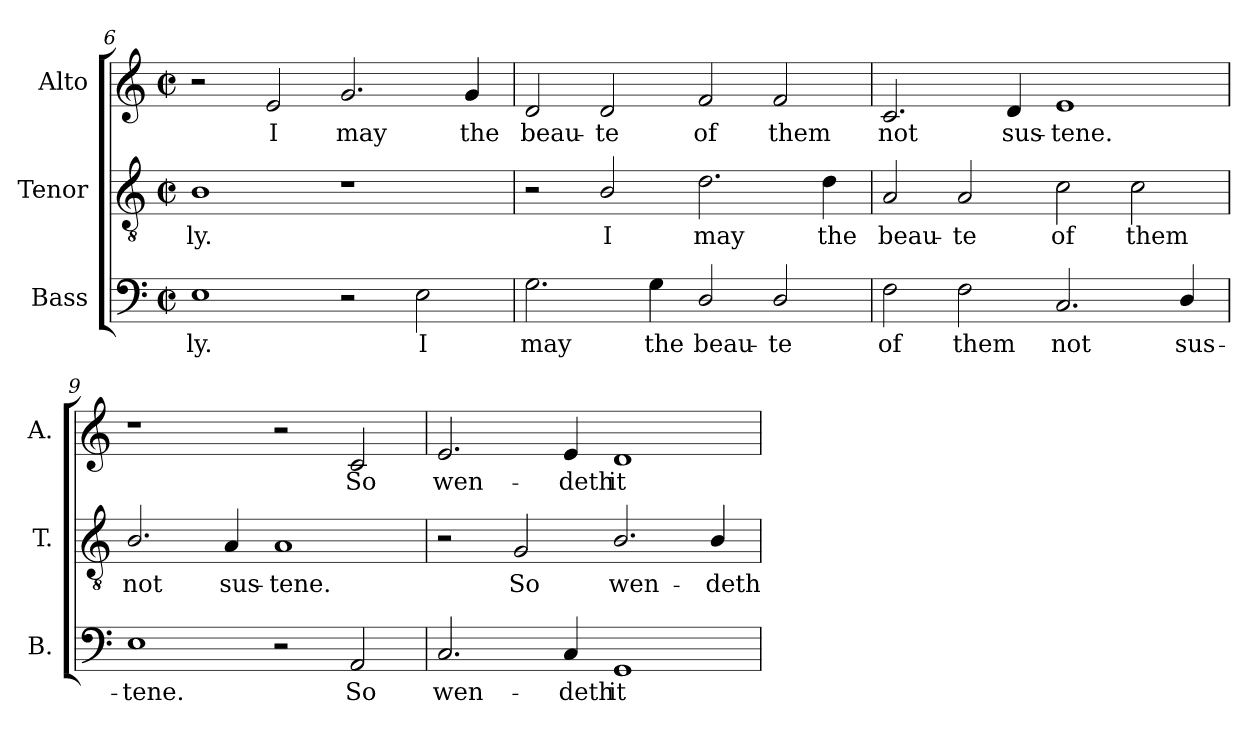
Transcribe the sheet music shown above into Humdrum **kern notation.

**kern	**text	**kern	**text	**kern	**text
*part3	*part3	*part2	*part2	*part1	*part1
*staff3	*staff3	*staff2	*staff2	*staff1	*staff1
*I"Bass	*	*I"Tenor	*	*I"Alto	*
*I'B.	*	*I'T.	*	*I'A.	*
*clefF4	*	*clefGv2	*	*clefG2	*
*	*	*ITrd7c12	*	*	*
*k[]	*	*k[]	*	*k[]	*
*C:	*	*C:	*	*C:	*
*M2/2	*	*M2/2	*	*M2/2	*
*met(c|)	*	*met(c|)	*	*met(c|)	*
=6	=6	=6	=6	=6	=6
!	!LO:LY:b:color=#000000	!	!	!	!
!	!	!	!LO:LY:b:color=#000000	!	!
1Ei	-ly.	1BBi	-ly.	2r	.
!	!	!	!	!	!LO:LY:b:color=#000000
.	.	.	.	2ei/	I
!	!	!	!	!	!LO:LY:b:color=#000000
2r	.	1r	.	2.gi/	may
!	!LO:LY:b:color=#000000	!	!	!	!
2Ei\	I	.	.	.	.
!	!	!	!	!	!LO:LY:b:color=#000000
.	.	.	.	4gi/	the
!!LO:LB:g=z
=7	=7	=7	=7	=7	=7
!	!LO:LY:b:color=#000000	!	!	!	!
!	!	!	!	!	!LO:LY:b:color=#000000
2.Gi\	may	2r	.	2di/	beau-
!	!	!	!LO:LY:b:color=#000000	!	!
!	!	!	!	!	!LO:LY:b:color=#000000
.	.	2BBi/	I	2di/	-te
!	!LO:LY:b:color=#000000	!	!	!	!
4Gi\	the	.	.	.	.
!	!LO:LY:b:color=#000000	!	!	!	!
!	!	!	!LO:LY:b:color=#000000	!	!
!	!	!	!	!	!LO:LY:b:color=#000000
2Di/	beau-	2.Di\	may	2fi/	of
!	!LO:LY:b:color=#000000	!	!	!	!
!	!	!	!	!	!LO:LY:b:color=#000000
2Di/	-te	.	.	2fi/	them
!	!	!	!LO:LY:b:color=#000000	!	!
.	.	4Di\	the	.	.
=8	=8	=8	=8	=8	=8
!	!LO:LY:b:color=#000000	!	!	!	!
!	!	!	!LO:LY:b:color=#000000	!	!
!	!	!	!	!	!LO:LY:b:color=#000000
2Fi\	of	2AAi/	beau-	2.ci/	not
!	!LO:LY:b:color=#000000	!	!	!	!
!	!	!	!LO:LY:b:color=#000000	!	!
2Fi\	them	2AAi/	-te	.	.
!	!	!	!	!	!LO:LY:b:color=#000000
.	.	.	.	4di/	sus-
!	!LO:LY:b:color=#000000	!	!	!	!
!	!	!	!LO:LY:b:color=#000000	!	!
!	!	!	!	!	!LO:LY:b:color=#000000
2.Ci/	not	2Ci\	of	1ei	-tene.
!	!	!	!LO:LY:b:color=#000000	!	!
.	.	2Ci\	them	.	.
!	!LO:LY:b:color=#000000	!	!	!	!
4Di/	sus-	.	.	.	.
=9	=9	=9	=9	=9	=9
!	!LO:LY:b:color=#000000	!	!	!	!
!	!	!	!LO:LY:b:color=#000000	!	!
1Ei	-tene.	2.BBi/	not	1r	.
!	!	!	!LO:LY:b:color=#000000	!	!
.	.	4AAi/	sus-	.	.
!	!	!	!LO:LY:b:color=#000000	!	!
2r	.	1AAi	-tene.	2r	.
!	!LO:LY:b:color=#000000	!	!	!	!
!	!	!	!	!	!LO:LY:b:color=#000000
2AAi/	So	.	.	2ci/	So
=10	=10	=10	=10	=10	=10
!	!LO:LY:b:color=#000000	!	!	!	!
!	!	!	!	!	!LO:LY:b:color=#000000
2.Ci/	wen-	2r	.	2.ei/	wen-
!	!	!	!LO:LY:b:color=#000000	!	!
.	.	2GGi/	So	.	.
!	!LO:LY:b:color=#000000	!	!	!	!
!	!	!	!	!	!LO:LY:b:color=#000000
4Ci/	-deth	.	.	4ei/	-deth
!	!LO:LY:b:color=#000000	!	!	!	!
!	!	!	!LO:LY:b:color=#000000	!	!
!	!	!	!	!	!LO:LY:b:color=#000000
1GGi	it	2.BBi/	wen-	1di	it
!	!	!	!LO:LY:b:color=#000000	!	!
.	.	4BBi/	-deth	.	.
=	=	=	=	=	=
*-	*-	*-	*-	*-	*-
